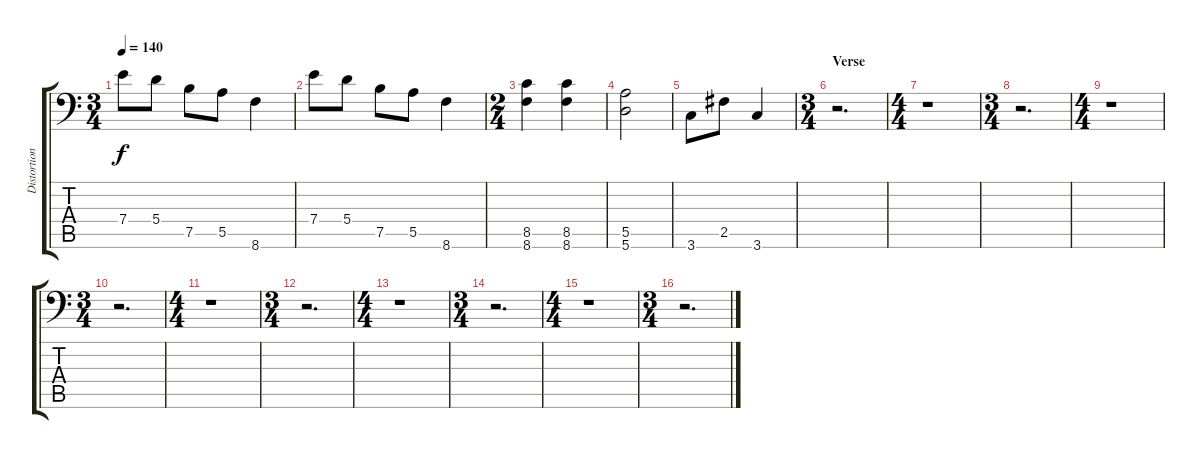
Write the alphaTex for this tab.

\track ("Distortion Guitar" "Distortion") {instrument distortionguitar}
\staff {score tabs}
\tuning (B3 Gb3 D3 A2 E2 A1) {hide}
\ts (3 4)
\tempo 140
\clef f4
\ks c
7.4.8{dy f} 5.4.8 7.5.8 5.5.8 8.6.4 |
7.4.8 5.4.8 7.5.8 5.5.8 8.6.4 |
\ts (2 4)
(8.5 8.6).4 (8.5 8.6).4 |
(5.5 5.6).2 |
3.6.8 2.5.8 3.6.4 |
\ts (3 4)
\section ("" "Verse")
r.2{d} |
\ts (4 4)
r.1 |
\ts (3 4)
r.2{d} |
\ts (4 4)
r.1 |
\ts (3 4)
r.2{d} |
\ts (4 4)
r.1 |
\ts (3 4)
r.2{d} |
\ts (4 4)
r.1 |
\ts (3 4)
r.2{d} |
\ts (4 4)
r.1 |
\ts (3 4)
r.2{d}
